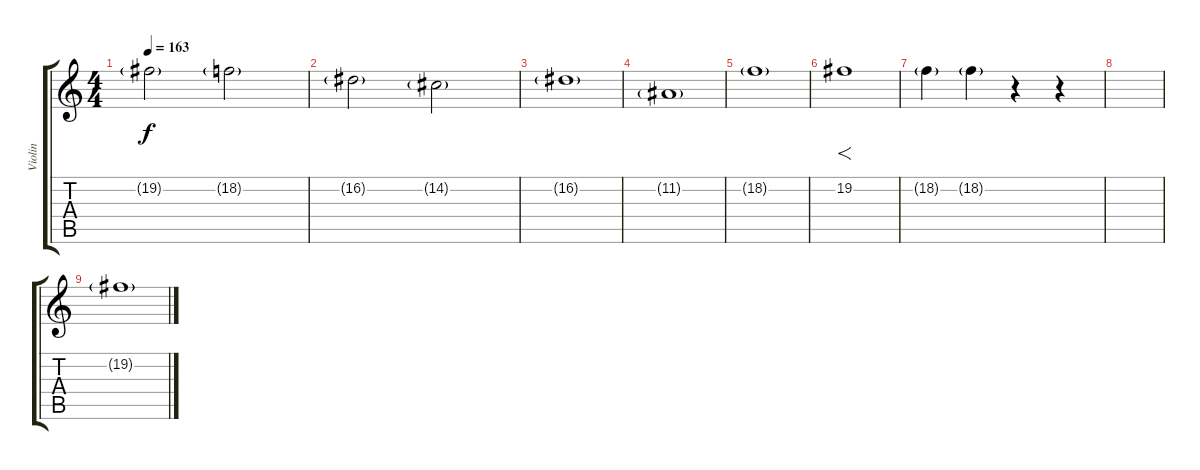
\track ("Violin" "Violin") {instrument violin}
\staff {score tabs}
\tuning (E4 B3 G3 D3 A2 E2) {hide}
\ts (4 4)
\tempo 163
\clef g2
\ks c
19.2{g}.2{dy f} 18.2{g}.2 |
16.2{g}.2 14.2{g}.2 |
16.2{g}.1 |
11.2{g}.1 |
18.2{g}.1 |
19.2.1{f} |
18.2{g}.4 18.2{g}.4 r.4 r.4 |
|
19.2{g}.1
